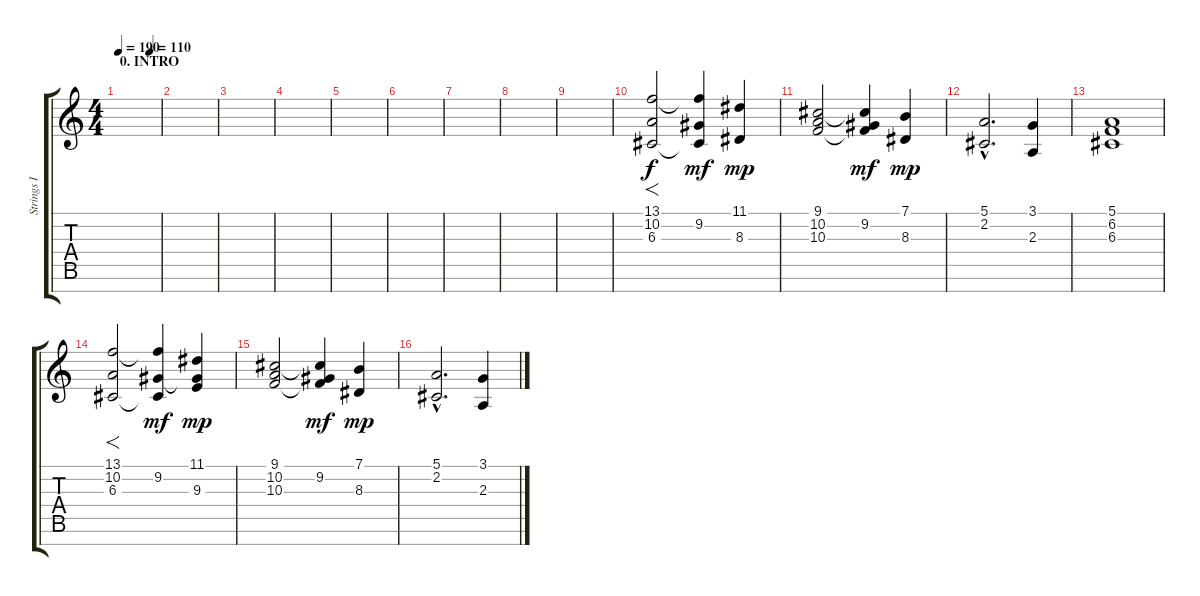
\track ("Strings I" "Strings I") {instrument stringensemble1}
\staff {score tabs}
\tuning (E4 B3 G3 D3 A2 E2 B1) {hide}
\ts (4 4)
\section ("" "0. INTRO")
\tempo 190
\tempo (110 0.75)
\tempo 190
\clef g2
\ks c
|
|
|
|
|
|
|
|
|
(13.1 10.2 6.3).2{f} (13.1{t} 9.2 6.3{t}).4{dy mf} (11.1 8.3).4{dy mp} |
(9.1 10.2 10.3).2 (9.1{t} 9.2 10.3{t}).4{dy mf} (7.1 8.3).4{dy mp} |
(5.1{hac} 2.2{hac}).2{d} (3.1 2.3).4 |
(5.1 6.2 6.3).1{volume 8} |
(13.1 10.2 6.3).2{f volume 12} (13.1{t} 9.2 6.3{t}).4{dy mf} (11.1 9.2{t} 9.3).4{dy mp} |
(9.1 10.2 10.3).2 (9.1{t} 9.2 10.3{t}).4{dy mf} (7.1 8.3).4{dy mp} |
(5.1{hac} 2.2{hac}).2{d} (3.1 2.3).4
